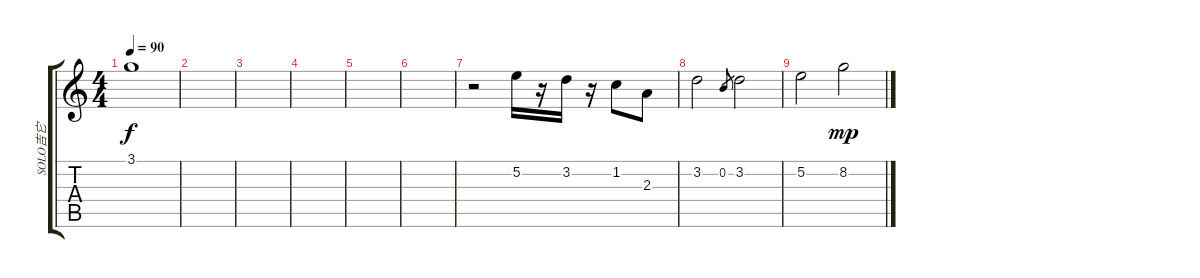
\track ("SOLO吉它" "SOLO吉它") {instrument overdrivenguitar}
\staff {score tabs}
\tuning (E4 B3 G3 D3 A2 E2) {hide}
\ts (4 4)
\tempo 90
\clef g2
\ks c
3.1.1{dy f} |
|
|
|
|
|
r.2 5.2.16 r.16 3.2.16 r.16 1.2.8 2.3.8 |
3.2.2 0.2.8{gr} 3.2.2 |
5.2.2 8.2.2{dy mp}
